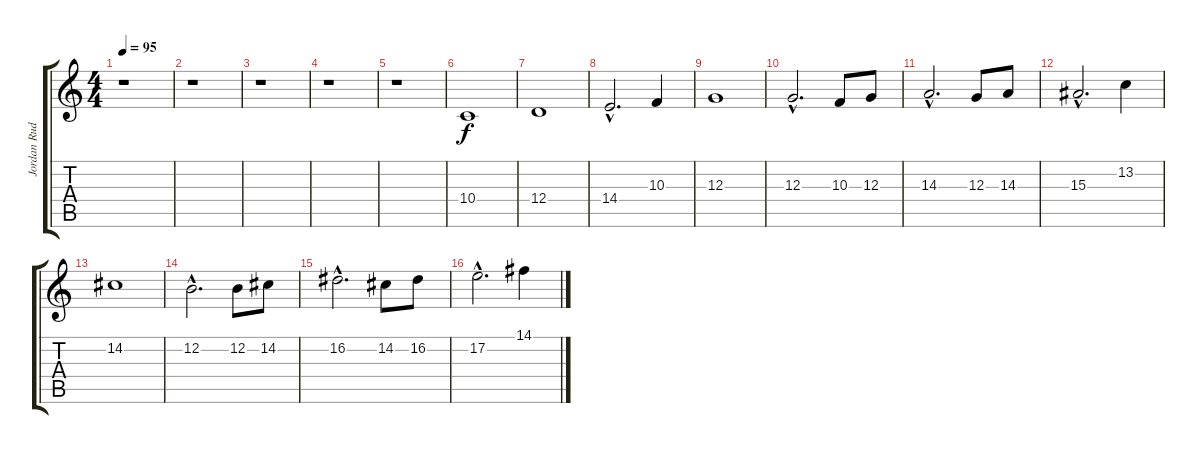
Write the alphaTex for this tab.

\track ("Jordan Rudness Strings" "Jordan Rud") {instrument stringensemble1}
\staff {score tabs}
\tuning (E4 B3 G3 D3 A2 E2) {hide}
\ts (4 4)
\tempo 95
\clef g2
\ks c
r.1{dy f} |
r.1 |
r.1 |
r.1 |
r.1 |
10.4.1 |
12.4.1 |
14.4{hac}.2{d} 10.3.4 |
12.3.1 |
12.3{hac}.2{d} 10.3.8 12.3.8 |
14.3{hac}.2{d} 12.3.8 14.3.8 |
15.3{hac}.2{d} 13.2.4 |
14.2.1 |
12.2{hac}.2{d} 12.2.8 14.2.8 |
16.2{hac}.2{d} 14.2.8 16.2.8 |
17.2{hac}.2{d} 14.1.4
